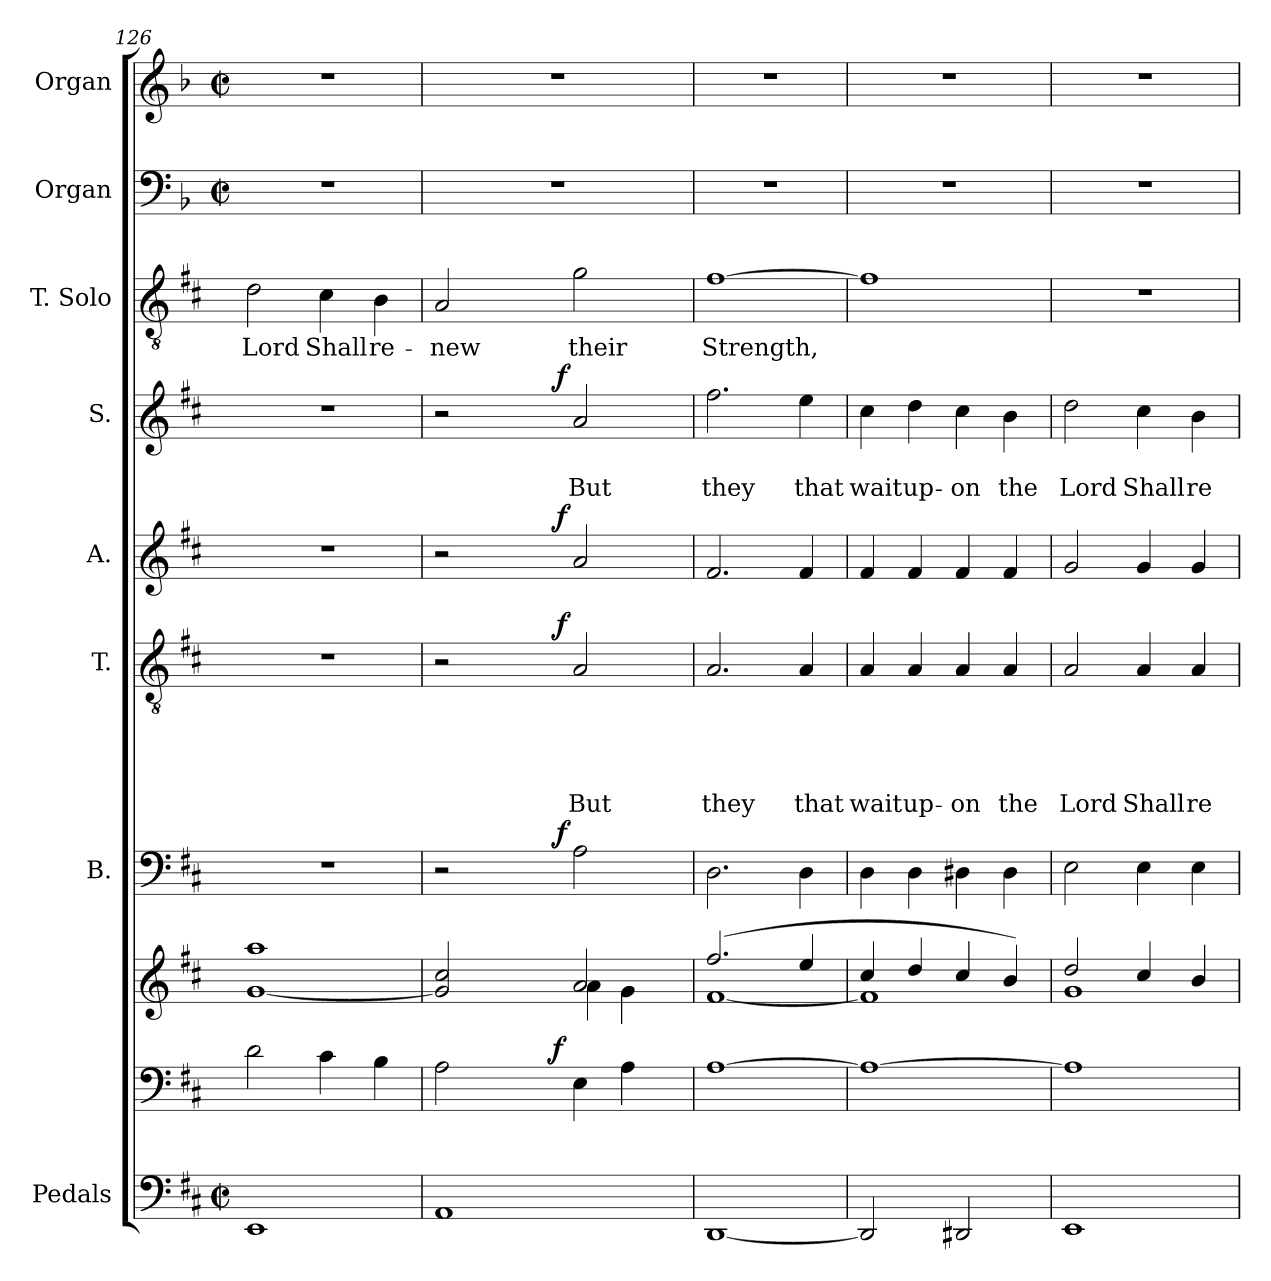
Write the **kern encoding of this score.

**kern	**kern	**dynam	**kern	**kern	**dynam	**kern	**text	**text	**text	**text	**text	**dynam	**kern	**dynam	**kern	**text	**text	**dynam	**kern	**text	**kern	**kern
*part10	*part9	*part9	*part8	*part7	*part7	*part6	*part6	*part6	*part6	*part6	*part6	*part6	*part5	*part5	*part4	*part4	*part4	*part4	*part3	*part3	*part2	*part1
*staff10	*staff9	*staff9	*staff8	*staff7	*staff7	*staff6	*staff6	*staff6	*staff6	*staff6	*staff6	*staff6	*staff5	*staff5	*staff4	*staff4	*staff4	*staff4	*staff3	*staff3	*staff2	*staff1
*I"Pedals	*	*	*	*I"B.	*	*I"T.	*	*	*	*	*	*	*I"A.	*	*I"S.	*	*	*	*I"T. Solo	*	*I"Organ	*I"Organ
*I'Ped.	*	*	*	*I'B.	*	*I'T.	*	*	*	*	*	*	*I'A.	*	*I'S.	*	*	*	*I'T. Solo	*	*	*
*clefF4	*clefF4	*	*clefG2	*clefF4	*	*clefGv2	*	*	*	*	*	*	*clefG2	*	*clefG2	*	*	*	*clefGv2	*	*clefF4	*clefG2
*k[f#c#]	*k[f#c#]	*	*k[f#c#]	*k[f#c#]	*	*k[f#c#]	*	*	*	*	*	*	*k[f#c#]	*	*k[f#c#]	*	*	*	*k[f#c#]	*	*k[b-]	*k[b-]
*D:	*D:	*	*D:	*D:	*	*D:	*	*	*	*	*	*	*D:	*	*D:	*	*	*	*D:	*	*F:	*F:
*M2/2	*	*	*	*	*	*	*	*	*	*	*	*	*	*	*	*	*	*	*	*	*M2/2	*M2/2
*met(c|)	*	*	*	*	*	*	*	*	*	*	*	*	*	*	*	*	*	*	*	*	*met(c|)	*met(c|)
=126	=126	=126	=126	=126	=126	=126	=126	=126	=126	=126	=126	=126	=126	=126	=126	=126	=126	=126	=126	=126	=126	=126
!	!	!	!	!	!	!	!	!	!	!	!	!	!	!	!	!	!	!	!	!LO:LY:b	!	!
1EE	2d\	.	[<1g 1aa	1r	.	1r	.	.	.	.	.	.	1r	.	1r	.	.	.	2d\	Lord	1r	1r
!	!	!	!	!	!	!	!	!	!	!	!	!	!	!	!	!	!	!	!	!LO:LY:b	!	!
.	4c#\	.	.	.	.	.	.	.	.	.	.	.	.	.	.	.	.	.	4c#\	Shall	.	.
!	!	!	!	!	!	!	!	!	!	!	!	!	!	!	!	!	!	!	!	!LO:LY:b	!	!
.	4B\	.	.	.	.	.	.	.	.	.	.	.	.	.	.	.	.	.	4B\	re-	.	.
=127	=127	=127	=127	=127	=127	=127	=127	=127	=127	=127	=127	=127	=127	=127	=127	=127	=127	=127	=127	=127	=127	=127
*	*	*	*^	*	*	*	*	*	*	*	*	*	*	*	*	*	*	*	*	*	*	*
!	!	!	!	!	!	!	!	!	!	!	!	!	!	!	!	!	!	!	!	!	!LO:LY:b	!	!
*	*^	*	*	*	*^	*	*^	*	*	*	*	*	*	*^	*	*^	*	*	*	*	*	*	*
1AA	2A\	4ryy	.	2g/] 2cc#/	2ryy	2r	3ryy	.	2r	3ryy	.	.	.	.	.	.	2r	3ryy	.	2r	3ryy	.	.	.	2A/	-new	1r	1r
.	.	8ryy	.	.	.	.	.	.	.	.	.	.	.	.	.	.	.	.	.	.	.	.	.	.	.	.	.	.
.	.	.	.	.	.	.	12.ryy	.	.	12.ryy	.	.	.	.	.	.	.	12.ryy	.	.	12.ryy	.	.	.	.	.	.	.
.	.	16ryy	.	.	.	.	.	.	.	.	.	.	.	.	.	.	.	.	.	.	.	.	.	.	.	.	.	.
.	.	64ryy	.	.	.	.	.	.	.	.	.	.	.	.	.	.	.	.	.	.	.	.	.	.	.	.	.	.
!	!	!	!LO:DY:a	!	!	!	!	!	!	!	!	!	!	!	!	!	!	!	!	!	!	!	!	!	!	!	!	!
.	.	2ryy	f	.	.	.	.	.	.	.	.	.	.	.	.	.	.	.	.	.	.	.	.	.	.	.	.	.
!	!	!	!	!	!	!	!	!LO:DY:a	!	!	!	!	!	!	!	!LO:DY:a	!	!	!LO:DY:a	!	!	!	!	!LO:DY:a	!	!	!	!
.	.	.	.	.	.	.	3ryy	f	.	3ryy	.	.	.	.	.	f	.	3ryy	f	.	3ryy	.	.	f	.	.	.	.
!	!	!	!	!	!	!	!	!	!	!	!	!	!	!	!LO:LY:b	!	!	!	!	!	!	!	!LO:LY:b	!	!	!LO:LY:b	!	!
.	4E\	.	.	2a/	4a\	2A\	.	.	2A/	.	.	.	.	.	But	.	2a/	.	.	2a/	.	.	But	.	2g\	their	.	.
.	4A\	.	.	.	4g\	.	.	.	.	.	.	.	.	.	.	.	.	.	.	.	.	.	.	.	.	.	.	.
.	.	.	.	.	.	.	6ryy	.	.	6ryy	.	.	.	.	.	.	.	6ryy	.	.	6ryy	.	.	.	.	.	.	.
.	.	32.ryy	.	.	.	.	.	.	.	.	.	.	.	.	.	.	.	.	.	.	.	.	.	.	.	.	.	.
.	.	.	.	.	.	.	24ryy	.	.	24ryy	.	.	.	.	.	.	.	24ryy	.	.	24ryy	.	.	.	.	.	.	.
=128	=128	=128	=128	=128	=128	=128	=128	=128	=128	=128	=128	=128	=128	=128	=128	=128	=128	=128	=128	=128	=128	=128	=128	=128	=128	=128	=128	=128
!	!	!	!	!	!	!	!	!	!	!	!	!	!	!	!LO:LY:b	!	!	!	!	!	!	!	!LO:LY:b	!	!	!LO:LY:b	!	!
*	*	*	*	*	*	*v	*v	*	*	*	*	*	*	*	*	*	*v	*v	*	*v	*v	*	*	*	*	*	*	*
*	*v	*v	*	*	*	*	*	*v	*v	*	*	*	*	*	*	*	*	*	*	*	*	*	*	*	*
[<1DD	[>1A	.	(2.ff#/	[<1f#	2.D\	.	2.A/	.	.	.	.	they	.	2.f#/	.	2.ff#\	.	they	.	[>1f#	Strength,	1r	1r
!	!	!	!	!	!	!	!	!	!	!	!	!LO:LY:b	!	!	!	!	!	!LO:LY:b	!	!	!	!	!
.	.	.	4ee/	.	4D\	.	4A/	.	.	.	.	that	.	4f#/	.	4ee\	.	that	.	.	.	.	.
=129	=129	=129	=129	=129	=129	=129	=129	=129	=129	=129	=129	=129	=129	=129	=129	=129	=129	=129	=129	=129	=129	=129	=129
!	!	!	!	!	!	!	!	!	!	!	!	!LO:LY:b	!	!	!	!	!	!LO:LY:b	!	!	!	!	!
2DD/]	1A_	.	4cc#/	1f#]	4D\	.	4A/	.	.	.	.	wait	.	4f#/	.	4cc#\	.	wait	.	1f#]	.	1r	1r
!	!	!	!	!	!	!	!	!	!	!	!	!LO:LY:b	!	!	!	!	!	!LO:LY:b	!	!	!	!	!
.	.	.	4dd/	.	4D\	.	4A/	.	.	.	.	up-	.	4f#/	.	4dd\	.	up-	.	.	.	.	.
!	!	!	!	!	!	!	!	!	!	!	!	!LO:LY:b	!	!	!	!	!	!LO:LY:b	!	!	!	!	!
2DD#X/	.	.	4cc#/	.	4D#X\	.	4A/	.	.	.	.	-on	.	4f#/	.	4cc#\	.	-on	.	.	.	.	.
!	!	!	!	!	!	!	!	!	!	!	!	!LO:LY:b	!	!	!	!	!	!LO:LY:b	!	!	!	!	!
.	.	.	4b/)	.	4D#\	.	4A/	.	.	.	.	the	.	4f#/	.	4b\	.	the	.	.	.	.	.
=130	=130	=130	=130	=130	=130	=130	=130	=130	=130	=130	=130	=130	=130	=130	=130	=130	=130	=130	=130	=130	=130	=130	=130
!	!	!	!	!	!	!	!	!	!	!	!	!LO:LY:b	!	!	!	!	!	!LO:LY:b	!	!	!	!	!
1EE	1A]	.	2dd/	1g	2E\	.	2A/	.	.	.	.	Lord	.	2g/	.	2dd\	.	Lord	.	1r	.	1r	1r
!	!	!	!	!	!	!	!	!	!	!	!	!LO:LY:b	!	!	!	!	!	!LO:LY:b	!	!	!	!	!
.	.	.	4cc#/	.	4E\	.	4A/	.	.	.	.	Shall	.	4g/	.	4cc#\	.	Shall	.	.	.	.	.
!	!	!	!	!	!	!	!	!	!	!	!	!LO:LY:b	!	!	!	!	!	!LO:LY:b	!	!	!	!	!
.	.	.	4b/	.	4E\	.	4A/	.	.	.	.	re-	.	4g/	.	4b\	.	re-	.	.	.	.	.
*	*	*	*v	*v	*	*	*	*	*	*	*	*	*	*	*	*	*	*	*	*	*	*	*
=	=	=	=	=	=	=	=	=	=	=	=	=	=	=	=	=	=	=	=	=	=	=
*-	*-	*-	*-	*-	*-	*-	*-	*-	*-	*-	*-	*-	*-	*-	*-	*-	*-	*-	*-	*-	*-	*-
